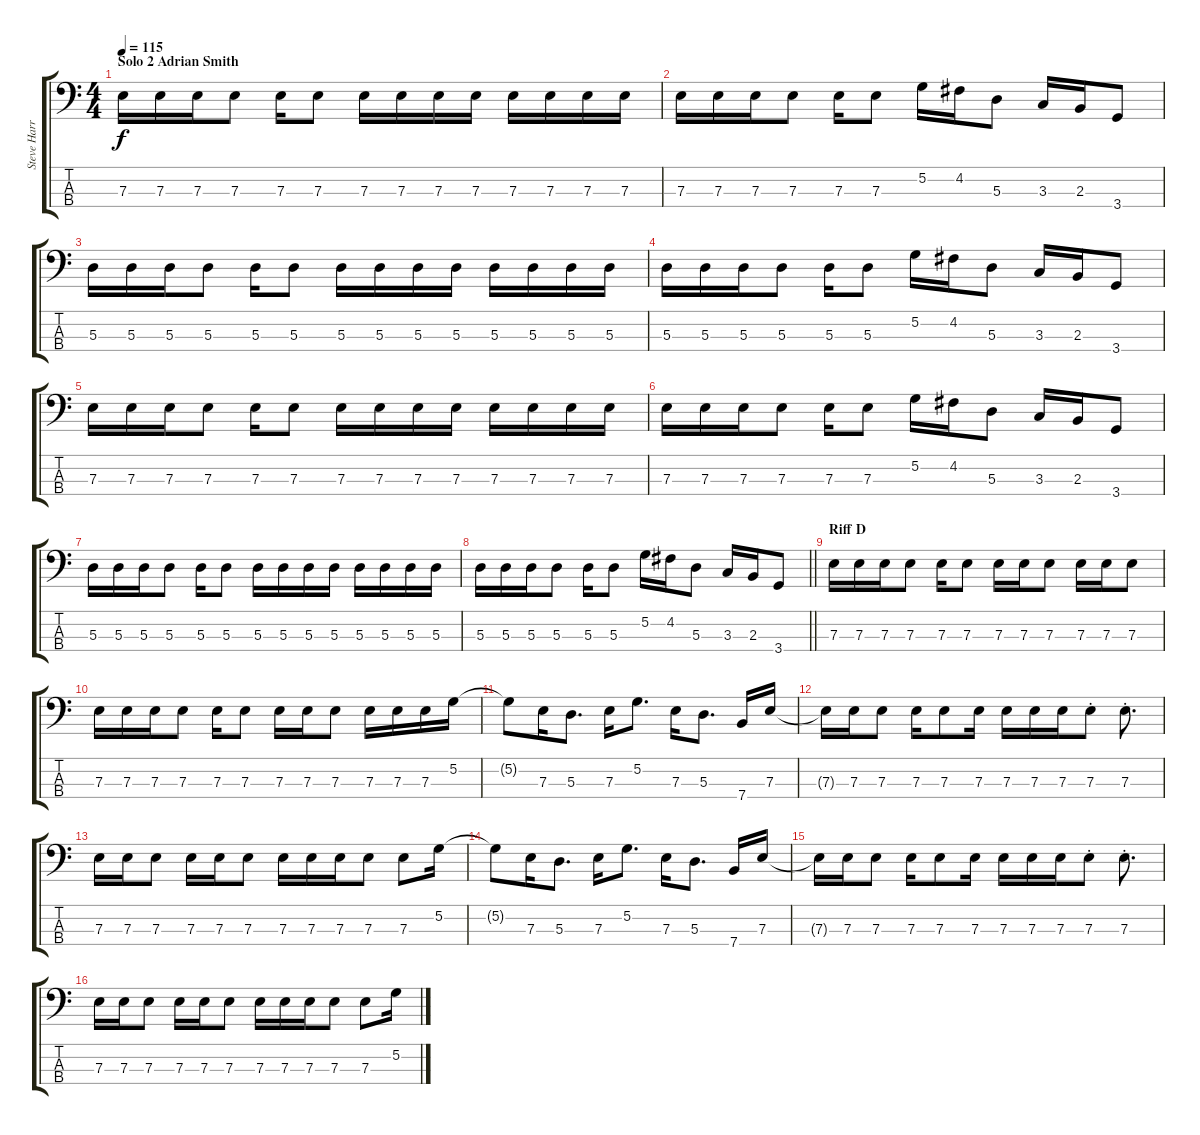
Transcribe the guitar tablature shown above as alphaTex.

\track ("Steve Harris" "Steve Harr") {instrument electricbassfinger}
\staff {score tabs}
\tuning (G2 D2 A1 E1) {hide}
\ts (4 4)
\section ("" "Solo 2 Adrian Smith")
\tempo 115
\clef f4
\ks c
7.3.16{dy f} 7.3.16 7.3.16 7.3.8 7.3.16 7.3.8 7.3.16 7.3.16 7.3.16 7.3.16 7.3.16 7.3.16 7.3.16 7.3.16 |
7.3.16 7.3.16 7.3.16 7.3.8 7.3.16 7.3.8 5.2.16 4.2.16 5.3.8 3.3.16 2.3.16 3.4.8 |
5.3.16 5.3.16 5.3.16 5.3.8 5.3.16 5.3.8 5.3.16 5.3.16 5.3.16 5.3.16 5.3.16 5.3.16 5.3.16 5.3.16 |
5.3.16 5.3.16 5.3.16 5.3.8 5.3.16 5.3.8 5.2.16 4.2.16 5.3.8 3.3.16 2.3.16 3.4.8 |
7.3.16 7.3.16 7.3.16 7.3.8 7.3.16 7.3.8 7.3.16 7.3.16 7.3.16 7.3.16 7.3.16 7.3.16 7.3.16 7.3.16 |
7.3.16 7.3.16 7.3.16 7.3.8 7.3.16 7.3.8 5.2.16 4.2.16 5.3.8 3.3.16 2.3.16 3.4.8 |
5.3.16 5.3.16 5.3.16 5.3.8 5.3.16 5.3.8 5.3.16 5.3.16 5.3.16 5.3.16 5.3.16 5.3.16 5.3.16 5.3.16 |
\barLineRight lightlight
5.3.16 5.3.16 5.3.16 5.3.8 5.3.16 5.3.8 5.2.16 4.2.16 5.3.8 3.3.16 2.3.16 3.4.8 |
\section ("" "Riff D")
7.3.16 7.3.16 7.3.16 7.3.8 7.3.16 7.3.8 7.3.16 7.3.16 7.3.8 7.3.16 7.3.16 7.3.8 |
7.3.16 7.3.16 7.3.16 7.3.8 7.3.16 7.3.8 7.3.16 7.3.16 7.3.8 7.3.16 7.3.16 7.3.16 5.2.16 |
5.2{t}.8 7.3.16 5.3.8{d} 7.3.16 5.2.8{d} 7.3.16 5.3.8{d} 7.4.16 7.3.16 |
7.3{t}.16 7.3.16 7.3.8 7.3.16 7.3.8 7.3.16 7.3.16 7.3.16 7.3.16 7.3{st}.8 7.3{st}.8{d} |
7.3.16 7.3.16 7.3.8 7.3.16 7.3.16 7.3.8 7.3.16 7.3.16 7.3.16 7.3.8 7.3.8 5.2.16 |
5.2{t}.8 7.3.16 5.3.8{d} 7.3.16 5.2.8{d} 7.3.16 5.3.8{d} 7.4.16 7.3.16 |
7.3{t}.16 7.3.16 7.3.8 7.3.16 7.3.8 7.3.16 7.3.16 7.3.16 7.3.16 7.3{st}.8 7.3{st}.8{d} |
7.3.16 7.3.16 7.3.8 7.3.16 7.3.16 7.3.8 7.3.16 7.3.16 7.3.16 7.3.8 7.3.8 5.2.16
